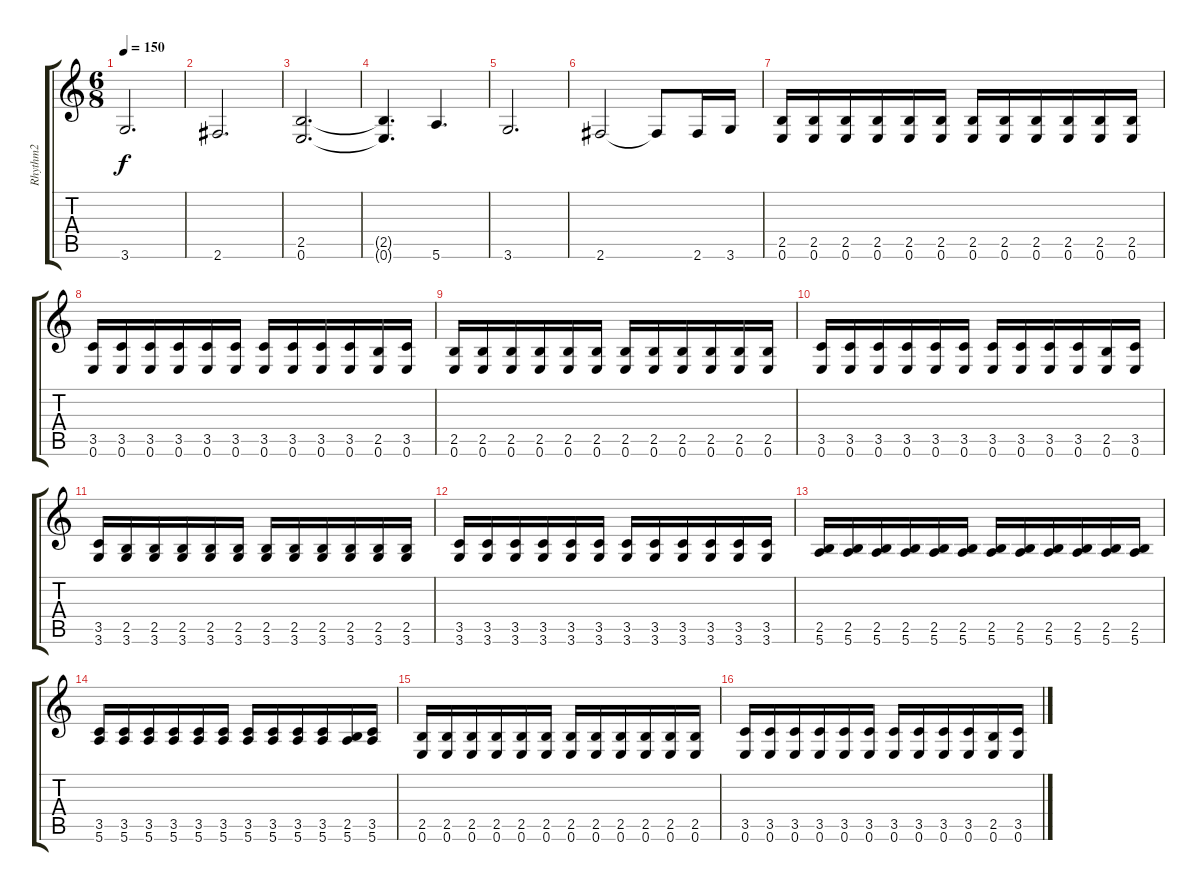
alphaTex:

\track ("Rhythm2" "Rhythm2") {instrument distortionguitar}
\staff {score tabs}
\tuning (E4 B3 G3 D3 A2 E2) {hide}
\ts (6 8)
\tempo 150
\clef g2
\ks c
3.6.2{d dy f} |
2.6.2{d} |
(2.5 0.6).2{d} |
(2.5{t} 0.6{t}).4{d} 5.6.4{d} |
3.6.2{d} |
2.6.2 2.6{t}.8 2.6.16 3.6.16 |
(2.5 0.6).16 (2.5 0.6).16 (2.5 0.6).16 (2.5 0.6).16 (2.5 0.6).16 (2.5 0.6).16 (2.5 0.6).16 (2.5 0.6).16 (2.5 0.6).16 (2.5 0.6).16 (2.5 0.6).16 (2.5 0.6).16 |
(3.5 0.6).16 (3.5 0.6).16 (3.5 0.6).16 (3.5 0.6).16 (3.5 0.6).16 (3.5 0.6).16 (3.5 0.6).16 (3.5 0.6).16 (3.5 0.6).16 (3.5 0.6).16 (2.5 0.6).16 (3.5 0.6).16 |
(2.5 0.6).16 (2.5 0.6).16 (2.5 0.6).16 (2.5 0.6).16 (2.5 0.6).16 (2.5 0.6).16 (2.5 0.6).16 (2.5 0.6).16 (2.5 0.6).16 (2.5 0.6).16 (2.5 0.6).16 (2.5 0.6).16 |
(3.5 0.6).16 (3.5 0.6).16 (3.5 0.6).16 (3.5 0.6).16 (3.5 0.6).16 (3.5 0.6).16 (3.5 0.6).16 (3.5 0.6).16 (3.5 0.6).16 (3.5 0.6).16 (2.5 0.6).16 (3.5 0.6).16 |
(3.5 3.6).16 (2.5 3.6).16 (2.5 3.6).16 (2.5 3.6).16 (2.5 3.6).16 (2.5 3.6).16 (2.5 3.6).16 (2.5 3.6).16 (2.5 3.6).16 (2.5 3.6).16 (2.5 3.6).16 (2.5 3.6).16 |
(3.5 3.6).16 (3.5 3.6).16 (3.5 3.6).16 (3.5 3.6).16 (3.5 3.6).16 (3.5 3.6).16 (3.5 3.6).16 (3.5 3.6).16 (3.5 3.6).16 (3.5 3.6).16 (3.5 3.6).16 (3.5 3.6).16 |
(2.5 5.6).16 (2.5 5.6).16 (2.5 5.6).16 (2.5 5.6).16 (2.5 5.6).16 (2.5 5.6).16 (2.5 5.6).16 (2.5 5.6).16 (2.5 5.6).16 (2.5 5.6).16 (2.5 5.6).16 (2.5 5.6).16 |
(3.5 5.6).16 (3.5 5.6).16 (3.5 5.6).16 (3.5 5.6).16 (3.5 5.6).16 (3.5 5.6).16 (3.5 5.6).16 (3.5 5.6).16 (3.5 5.6).16 (3.5 5.6).16 (2.5 5.6).16 (3.5 5.6).16 |
(2.5 0.6).16 (2.5 0.6).16 (2.5 0.6).16 (2.5 0.6).16 (2.5 0.6).16 (2.5 0.6).16 (2.5 0.6).16 (2.5 0.6).16 (2.5 0.6).16 (2.5 0.6).16 (2.5 0.6).16 (2.5 0.6).16 |
(3.5 0.6).16 (3.5 0.6).16 (3.5 0.6).16 (3.5 0.6).16 (3.5 0.6).16 (3.5 0.6).16 (3.5 0.6).16 (3.5 0.6).16 (3.5 0.6).16 (3.5 0.6).16 (2.5 0.6).16 (3.5 0.6).16
